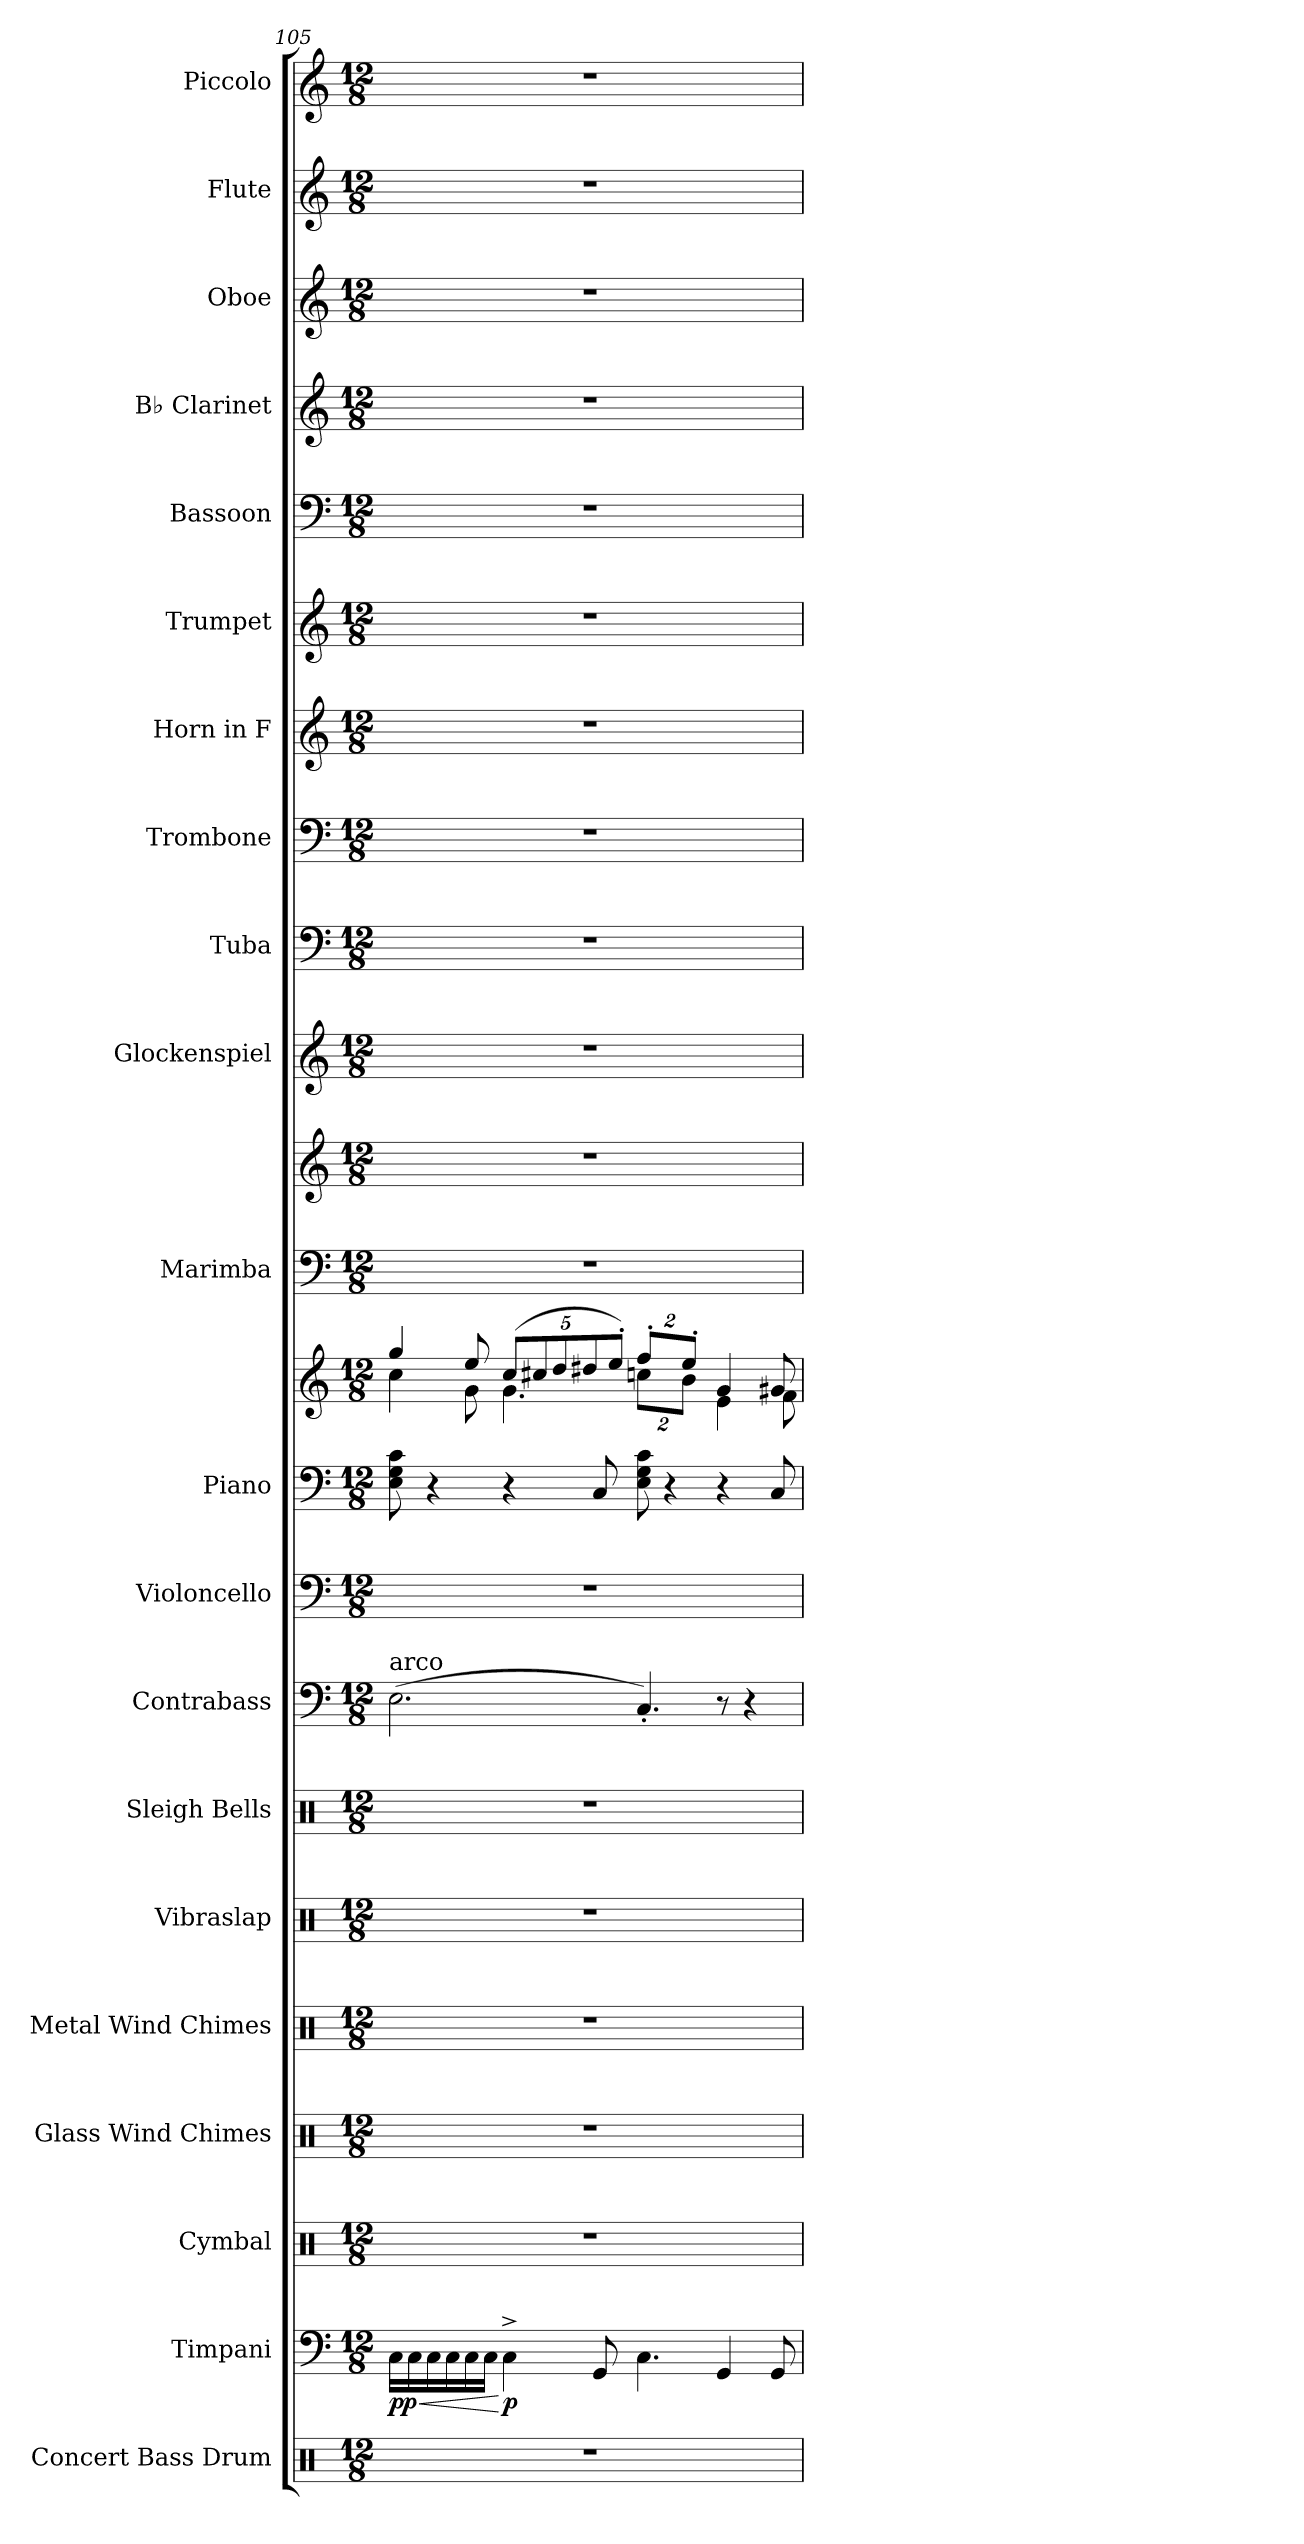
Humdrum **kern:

**kern	**kern	**dynam	**kern	**kern	**kern	**kern	**kern	**kern	**kern	**kern	**kern	**kern	**kern	**kern	**kern	**kern	**kern	**kern	**kern	**kern	**kern	**kern	**kern
*part21	*part20	*part20	*part19	*part18	*part17	*part16	*part15	*part14	*part13	*part12	*part12	*part11	*part11	*part10	*part9	*part8	*part7	*part6	*part5	*part4	*part3	*part2	*part1
*staff23	*staff22	*staff22	*staff21	*staff20	*staff19	*staff18	*staff17	*staff16	*staff15	*staff14	*staff13	*staff12	*staff11	*staff10	*staff9	*staff8	*staff7	*staff6	*staff5	*staff4	*staff3	*staff2	*staff1
*I"Concert Bass Drum	*I"Timpani	*	*I"Cymbal	*I"Glass Wind Chimes	*I"Metal Wind Chimes	*I"Vibraslap	*I"Sleigh Bells	*I"Contrabass	*I"Violoncello	*I"Piano	*	*I"Marimba	*	*I"Glockenspiel	*I"Tuba	*I"Trombone	*I"Horn in F	*I"Trumpet	*I"Bassoon	*I"B♭ Clarinet	*I"Oboe	*I"Flute	*I"Piccolo
*I'Con. BD	*I'Timp.	*	*I'Cym.	*I'Gl. Wn Ch.	*I'Met. Wn Ch.	*I'Vibslp.	*I'Sle. Be.	*I'Cb.	*I'Vc.	*I'Pno.	*	*I'Mrm.	*	*I'Glock.	*I'Tba.	*I'Tbn.	*	*I'Tpt.	*I'Bsn.	*I'B♭ Cl.	*I'Ob.	*I'Fl.	*I'Picc.
!!LO:LB:g=z
*clefX	*clefF4	*	*clefX	*clefX	*clefX	*clefX	*clefX	*clefF4	*clefF4	*clefF4	*clefG2	*clefF4	*clefG2	*clefG2	*clefF4	*clefF4	*clefG2	*clefG2	*clefF4	*clefG2	*clefG2	*clefG2	*clefG2
*	*	*	*	*	*	*	*	*ITrd7c12	*	*	*	*	*	*ITrd-14c-24	*	*	*ITrd4c7	*ITrd1c2	*	*ITrd1c2	*	*	*ITrd-7c-12
*k[]	*k[]	*	*k[]	*k[]	*k[]	*k[]	*k[]	*k[]	*k[]	*k[]	*k[]	*k[]	*k[]	*k[]	*k[]	*k[]	*k[b-]	*k[b-e-]	*k[]	*k[b-e-]	*k[]	*k[]	*k[]
*M12/8	*M12/8	*	*M12/8	*M12/8	*M12/8	*M12/8	*M12/8	*M12/8	*M12/8	*M12/8	*M12/8	*M12/8	*M12/8	*M12/8	*M12/8	*M12/8	*M12/8	*M12/8	*M12/8	*M12/8	*M12/8	*M12/8	*M12/8
=105	=105	=105	=105	=105	=105	=105	=105	=105	=105	=105	=105	=105	=105	=105	=105	=105	=105	=105	=105	=105	=105	=105	=105
!	!	!	!	!	!	!	!	!LO:TX:a:t=arco	!	!	!	!	!	!	!	!	!	!	!	!	!	!	!
!	!	!LO:HP:b	!	!	!	!	!	!	!	!	!	!	!	!	!	!	!	!	!	!	!	!	!
*	*	*	*	*	*	*	*	*	*	*	*^	*	*	*	*	*	*	*	*	*	*	*	*
!	!	!LO:DY:n=1:b	!	!	!	!	!	!	!	!	!	!	!	!	!	!	!	!	!	!	!	!	!	!
1.r	16C\LL	< pp	1.r	1.r	1.r	1.r	1.r	(>2.EE\	1.r	8E\ 8G\ 8c\	4gg/	4cc\	1.r	1.r	1.r	1.r	1.r	1.r	1.r	1.r	1.r	1.r	1.r	1.r
.	16C\	.	.	.	.	.	.	.	.	.	.	.	.	.	.	.	.	.	.	.	.	.	.	.
.	16C\	.	.	.	.	.	.	.	.	4r	.	.	.	.	.	.	.	.	.	.	.	.	.	.
.	16C\	.	.	.	.	.	.	.	.	.	.	.	.	.	.	.	.	.	.	.	.	.	.	.
.	16C\	.	.	.	.	.	.	.	.	.	8ee/	8g\	.	.	.	.	.	.	.	.	.	.	.	.
.	16C\JJ	.	.	.	.	.	.	.	.	.	.	.	.	.	.	.	.	.	.	.	.	.	.	.
*	*	*	*	*	*	*	*	*	*	*	*Xbrackettup	*	*	*	*	*	*	*	*	*	*	*	*	*
!	!	!LO:DY:n=2:b	!	!	!	!	!	!	!	!	!	!	!	!	!	!	!	!	!	!	!	!	!	!
.	4C^\	[ p	.	.	.	.	.	.	.	4r	(>40%3cc/L	4.g\	.	.	.	.	.	.	.	.	.	.	.	.
.	.	.	.	.	.	.	.	.	.	.	40%3cc#X/	.	.	.	.	.	.	.	.	.	.	.	.	.
.	.	.	.	.	.	.	.	.	.	.	40%3dd/	.	.	.	.	.	.	.	.	.	.	.	.	.
.	.	.	.	.	.	.	.	.	.	.	40%3dd#X/	.	.	.	.	.	.	.	.	.	.	.	.	.
.	8GG/	.	.	.	.	.	.	.	.	8C/	.	.	.	.	.	.	.	.	.	.	.	.	.	.
.	.	.	.	.	.	.	.	.	.	.	40%3ee'/J)	.	.	.	.	.	.	.	.	.	.	.	.	.
.	4.C\	.	.	.	.	.	.	4.CC'/)	.	8E\ 8G\ 8c\	16%3ff'/L	16%3ccn\L	.	.	.	.	.	.	.	.	.	.	.	.
.	.	.	.	.	.	.	.	.	.	4r	.	.	.	.	.	.	.	.	.	.	.	.	.	.
.	.	.	.	.	.	.	.	.	.	.	16%3ee'/J	16%3b\J	.	.	.	.	.	.	.	.	.	.	.	.
.	4GG/	.	.	.	.	.	.	8r	.	4r	4g/	4e\	.	.	.	.	.	.	.	.	.	.	.	.
.	.	.	.	.	.	.	.	4r	.	.	.	.	.	.	.	.	.	.	.	.	.	.	.	.
.	8GG/	.	.	.	.	.	.	.	.	8C/	8g#X/	8f\	.	.	.	.	.	.	.	.	.	.	.	.
*	*	*	*	*	*	*	*	*	*	*	*v	*v	*	*	*	*	*	*	*	*	*	*	*	*
=	=	=	=	=	=	=	=	=	=	=	=	=	=	=	=	=	=	=	=	=	=	=	=
*-	*-	*-	*-	*-	*-	*-	*-	*-	*-	*-	*-	*-	*-	*-	*-	*-	*-	*-	*-	*-	*-	*-	*-
